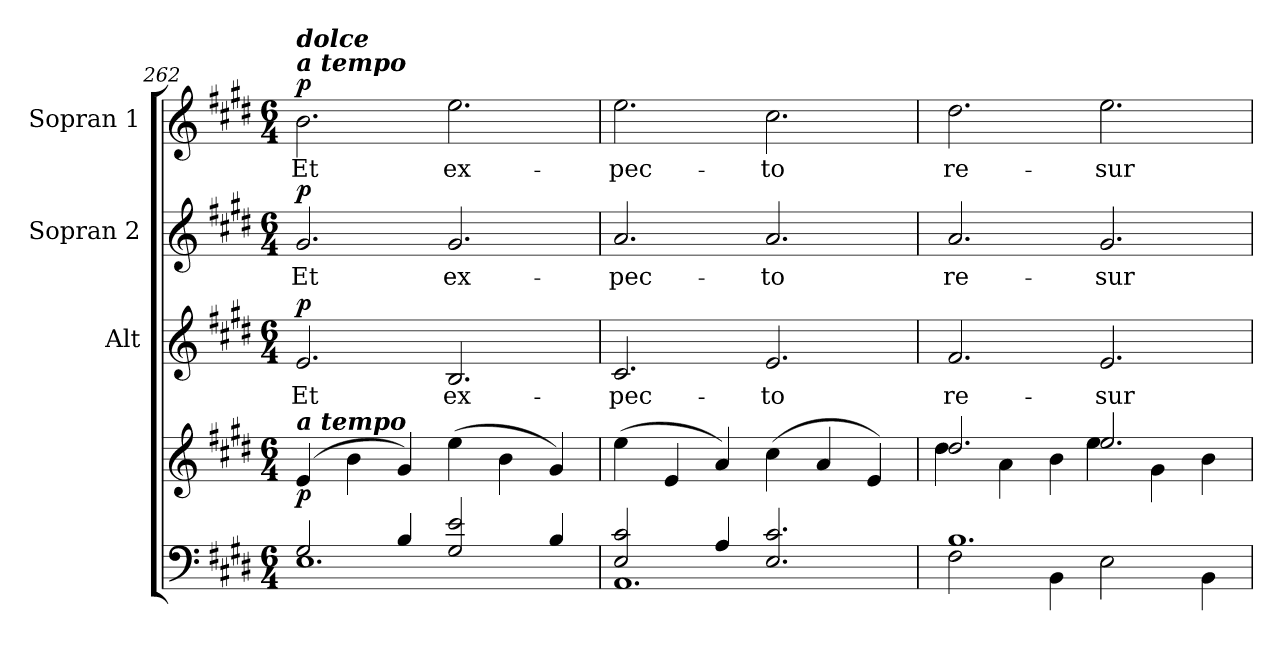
**kern	**kern	**dynam	**kern	**text	**dynam	**kern	**text	**dynam	**kern	**text	**dynam
*part4	*part4	*part4	*part3	*part3	*part3	*part2	*part2	*part2	*part1	*part1	*part1
*staff5	*staff4	*staff4/5	*staff3	*staff3	*staff3	*staff2	*staff2	*staff2	*staff1	*staff1	*staff1
*	*	*	*I"Alt	*	*	*I"Sopran 2	*	*	*I"Sopran 1	*	*
*	*	*	*I'A.	*	*	*I'S. 2	*	*	*I'S. 1	*	*
!!LO:LB:g=z
*clefF4	*clefG2	*	*clefG2	*	*	*clefG2	*	*	*clefG2	*	*
*k[f#c#g#d#]	*k[f#c#g#d#]	*	*k[f#c#g#d#]	*	*	*k[f#c#g#d#]	*	*	*k[f#c#g#d#]	*	*
*E:	*E:	*	*E:	*	*	*E:	*	*	*E:	*	*
*M6/4	*M6/4	*	*M6/4	*	*	*M6/4	*	*	*M6/4	*	*
=262	=262	=262	=262	=262	=262	=262	=262	=262	=262	=262	=262
*^	*	*	*	*	*	*	*	*	*	*	*
!	!	!	!	!	!	!	!	!	!	!LO:TX:a:Bi:t=a tempo	!	!
!	!	!	!	!	!	!	!	!	!	!LO:TX:a:Bi:t=dolce	!	!
!	!	!LO:TX:a:Bi:t=a tempo	!	!	!	!	!	!	!	!	!	!
!	!	!	!LO:DY:b	!	!LO:LY:b	!LO:DY:a	!	!LO:LY:b	!LO:DY:a	!	!LO:LY:b	!LO:DY:a
2G#/	1.E	(4e/	p	2.e/	Et	p	2.g#/	Et	p	2.b\	Et	p
.	.	4b\	.	.	.	.	.	.	.	.	.	.
4B/	.	4g#/)	.	.	.	.	.	.	.	.	.	.
!	!	!	!	!	!LO:LY:b	!	!	!LO:LY:b	!	!	!LO:LY:b	!
2G#/ 2e/	.	(>4ee\	.	2.B/	ex-	.	2.g#/	ex-	.	2.ee\	ex-	.
.	.	4b\	.	.	.	.	.	.	.	.	.	.
4B/	.	4g#/)	.	.	.	.	.	.	.	.	.	.
=263	=263	=263	=263	=263	=263	=263	=263	=263	=263	=263	=263	=263
!	!	!	!	!	!LO:LY:b	!	!	!LO:LY:b	!	!	!LO:LY:b	!
2E/ 2c#/	1.AA	(>4ee\	.	2.c#/	-pec-	.	2.a/	-pec-	.	2.ee\	-pec-	.
.	.	4e/	.	.	.	.	.	.	.	.	.	.
4A/	.	4a/)	.	.	.	.	.	.	.	.	.	.
!	!	!	!	!	!LO:LY:b	!	!	!LO:LY:b	!	!	!LO:LY:b	!
2.E/ 2.c#/	.	(>4cc#\	.	2.e/	-to	.	2.a/	-to	.	2.cc#\	-to	.
.	.	4a/	.	.	.	.	.	.	.	.	.	.
.	.	4e/)	.	.	.	.	.	.	.	.	.	.
=264	=264	=264	=264	=264	=264	=264	=264	=264	=264	=264	=264	=264
*	*	*^	*	*	*	*	*	*	*	*	*	*
!	!	!	!	!	!	!LO:LY:b	!	!	!LO:LY:b	!	!	!LO:LY:b	!
1.B	2F#\	2.dd#/	4dd#\	.	2.f#/	re-	.	2.a/	re-	.	2.dd#\	re-	.
.	.	.	4a\	.	.	.	.	.	.	.	.	.	.
.	4BB\	.	4b\	.	.	.	.	.	.	.	.	.	.
!	!	!	!	!	!	!LO:LY:b	!	!	!LO:LY:b	!	!	!LO:LY:b	!
.	2E\	2.ee/	4ee\	.	2.e/	-sur-	.	2.g#/	-sur-	.	2.ee\	-sur-	.
.	.	.	4g#\	.	.	.	.	.	.	.	.	.	.
.	4BB\	.	4b\	.	.	.	.	.	.	.	.	.	.
*v	*v	*	*	*	*	*	*	*	*	*	*	*	*
*	*v	*v	*	*	*	*	*	*	*	*	*	*
=	=	=	=	=	=	=	=	=	=	=	=
*-	*-	*-	*-	*-	*-	*-	*-	*-	*-	*-	*-
